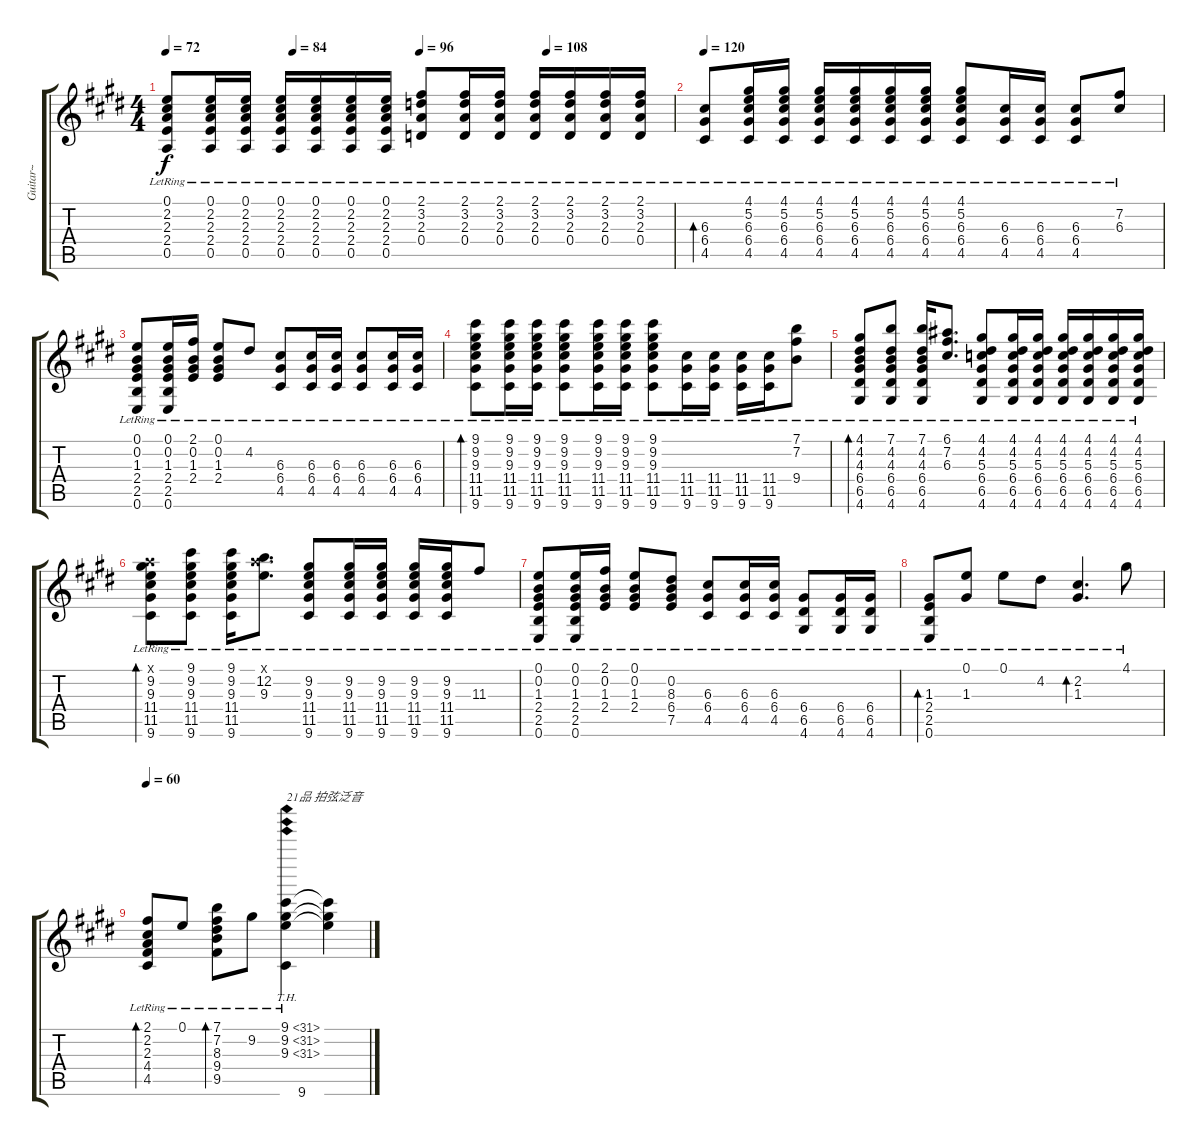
\track ("Guitar~" "Guitar~") {instrument acousticguitarsteel}
\staff {score tabs}
\tuning (E4 B3 G3 D3 A2 E2) {hide}
\ts (4 4)
\tempo 72
\tempo (84 0.25)
\tempo (96 0.5)
\tempo (108 0.75)
\clef g2
\ks c#minor
(0.1{lr} 2.2{lr} 2.3{lr} 2.4{lr} 0.5{lr}).8{dy f} (0.1{lr} 2.2{lr} 2.3{lr} 2.4{lr} 0.5{lr}).16 (0.1{lr} 2.2{lr} 2.3{lr} 2.4{lr} 0.5{lr}).16 (0.1{lr} 2.2{lr} 2.3{lr} 2.4{lr} 0.5{lr}).16 (0.1{lr} 2.2{lr} 2.3{lr} 2.4{lr} 0.5{lr}).16 (0.1{lr} 2.2{lr} 2.3{lr} 2.4{lr} 0.5{lr}).16 (0.1{lr} 2.2{lr} 2.3{lr} 2.4{lr} 0.5{lr}).16 (2.1{lr} 3.2{lr} 2.3{lr} 0.4{lr}).8 (2.1{lr} 3.2{lr} 2.3{lr} 0.4{lr}).16 (2.1{lr} 3.2{lr} 2.3{lr} 0.4{lr}).16 (2.1{lr} 3.2{lr} 2.3{lr} 0.4{lr}).16 (2.1{lr} 3.2{lr} 2.3{lr} 0.4{lr}).16 (2.1{lr} 3.2{lr} 2.3{lr} 0.4{lr}).16 (2.1{lr} 3.2{lr} 2.3{lr} 0.4{lr}).16 |
\tempo 120
(6.3{lr} 6.4{lr} 4.5{lr}).8{bd 240} (4.1{lr} 5.2{lr} 6.3{lr} 6.4{lr} 4.5{lr}).16 (4.1{lr} 5.2{lr} 6.3{lr} 6.4{lr} 4.5{lr}).16 (4.1{lr} 5.2{lr} 6.3{lr} 6.4{lr} 4.5{lr}).16 (4.1{lr} 5.2{lr} 6.3{lr} 6.4{lr} 4.5{lr}).16 (4.1{lr} 5.2{lr} 6.3{lr} 6.4{lr} 4.5{lr}).16 (4.1{lr} 5.2{lr} 6.3{lr} 6.4{lr} 4.5{lr}).16 (4.1{lr} 5.2{lr} 6.3{lr} 6.4{lr} 4.5{lr}).8 (6.3{lr} 6.4{lr} 4.5{lr}).16 (6.3{lr} 6.4{lr} 4.5{lr}).16 (6.3{lr} 6.4{lr} 4.5{lr}).8 (7.2{lr} 6.3{lr}).8 |
(0.1{lr} 0.2{lr} 1.3{lr} 2.4{lr} 2.5{lr} 0.6{lr}).8 (0.1{lr} 0.2{lr} 1.3{lr} 2.4{lr} 2.5{lr} 0.6{lr}).16 (2.1{lr} 0.2{lr} 1.3{lr} 2.4{lr}).16 (0.1{lr} 0.2{lr} 1.3{lr} 2.4{lr}).8 4.2{lr}.8 (6.3{lr} 6.4{lr} 4.5{lr}).8 (6.3{lr} 6.4{lr} 4.5{lr}).16 (6.3{lr} 6.4{lr} 4.5{lr}).16 (6.3{lr} 6.4{lr} 4.5{lr}).8 (6.3{lr} 6.4{lr} 4.5{lr}).16 (6.3{lr} 6.4{lr} 4.5{lr}).16 |
(9.1{lr} 9.2{lr} 9.3{lr} 11.4{lr} 11.5{lr} 9.6{lr}).8{bd 240} (9.1{lr} 9.2{lr} 9.3{lr} 11.4{lr} 11.5{lr} 9.6{lr}).16 (9.1{lr} 9.2{lr} 9.3{lr} 11.4{lr} 11.5{lr} 9.6{lr}).16 (9.1{lr} 9.2{lr} 9.3{lr} 11.4{lr} 11.5{lr} 9.6{lr}).8 (9.1{lr} 9.2{lr} 9.3{lr} 11.4{lr} 11.5{lr} 9.6{lr}).16 (9.1{lr} 9.2{lr} 9.3{lr} 11.4{lr} 11.5{lr} 9.6{lr}).16 (9.1{lr} 9.2{lr} 9.3{lr} 11.4{lr} 11.5{lr} 9.6{lr}).8 (11.4{lr} 11.5{lr} 9.6{lr}).16 (11.4{lr} 11.5{lr} 9.6{lr}).16 (11.4{lr} 11.5{lr} 9.6{lr}).16 (11.4{lr} 11.5{lr} 9.6{lr}).16 (7.1{lr} 7.2{lr} 9.4{lr}).8 |
(4.1{lr} 4.2{lr} 4.3{lr} 6.4{lr} 6.5{lr} 4.6{lr}).8{bd 60} (7.1{lr} 4.2{lr} 4.3{lr} 6.4{lr} 6.5{lr} 4.6{lr}).8 (7.1{lr} 4.2{lr} 4.3{lr} 6.4{lr} 6.5{lr} 4.6{lr}).16 (6.1{lr} 7.2{lr} 6.3{lr}).8{d} (4.1{lr} 4.2{lr} 5.3{lr} 6.4{lr} 6.5{lr} 4.6{lr}).8 (4.1{lr} 4.2{lr} 5.3{lr} 6.4{lr} 6.5{lr} 4.6{lr}).16 (4.1{lr} 4.2{lr} 5.3{lr} 6.4{lr} 6.5{lr} 4.6{lr}).16 (4.1{lr} 4.2{lr} 5.3{lr} 6.4{lr} 6.5{lr} 4.6{lr}).16 (4.1{lr} 4.2{lr} 5.3{lr} 6.4{lr} 6.5{lr} 4.6{lr}).16 (4.1{lr} 4.2{lr} 5.3{lr} 6.4{lr} 6.5{lr} 4.6{lr}).16 (4.1{lr} 4.2{lr} 5.3{lr} 6.4{lr} 6.5{lr} 4.6{lr}).16 |
(5.1{x} 9.2{lr} 9.3{lr} 11.4{lr} 11.5{lr} 9.6{lr}).8{bd 240} (9.1{lr} 9.2{lr} 9.3{lr} 11.4{lr} 11.5{lr} 9.6{lr}).8 (9.1{lr} 9.2{lr} 9.3{lr} 11.4{lr} 11.5{lr} 9.6{lr}).16 (5.1{x} 12.2{lr} 9.3{lr}).8{d} (9.2{lr} 9.3{lr} 11.4{lr} 11.5{lr} 9.6{lr}).8 (9.2{lr} 9.3{lr} 11.4{lr} 11.5{lr} 9.6{lr}).16 (9.2{lr} 9.3{lr} 11.4{lr} 11.5{lr} 9.6{lr}).16 (9.2{lr} 9.3{lr} 11.4{lr} 11.5{lr} 9.6{lr}).16 (9.2{lr} 9.3{lr} 11.4{lr} 11.5{lr} 9.6{lr}).16 11.3{lr}.8 |
(0.1{lr} 0.2{lr} 1.3{lr} 2.4{lr} 2.5{lr} 0.6{lr}).8 (0.1{lr} 0.2{lr} 1.3{lr} 2.4{lr} 2.5{lr} 0.6{lr}).16 (2.1{lr} 0.2{lr} 1.3{lr} 2.4{lr}).16 (0.1{lr} 0.2{lr} 1.3{lr} 2.4{lr}).8 (0.2{lr} 8.3{lr} 6.4{lr} 7.5{lr}).8 (6.3{lr} 6.4{lr} 4.5{lr}).8 (6.3{lr} 6.4{lr} 4.5{lr}).16 (6.3{lr} 6.4{lr} 4.5{lr}).16 (6.4{lr} 6.5{lr} 4.6{lr}).8 (6.4{lr} 6.5{lr} 4.6{lr}).16 (6.4{lr} 6.5{lr} 4.6{lr}).16 |
(1.3{lr} 2.4{lr} 2.5{lr} 0.6{lr}).8{bd 60} (0.1{lr} 1.3{lr}).8 0.1{lr}.8 4.2{lr}.8 (2.2{lr} 1.3{lr}).4{d bd 240} 4.1{lr}.8 |
\tempo 60
(2.1{lr} 2.2{lr} 2.3{lr} 4.4{lr} 4.5{lr}).8{bd 120} 0.1{lr}.8 (7.1{lr} 7.2{lr} 8.3{lr} 9.4{lr} 9.5{lr}).8{bd 120} 9.2{lr}.8 (9.1{th 22 lr} 9.2{th 22 lr} 9.3{th 22 lr} 9.6).4{txt "21品 拍弦泛音"} (9.1{t} 9.2{t} 9.3{t}).4
